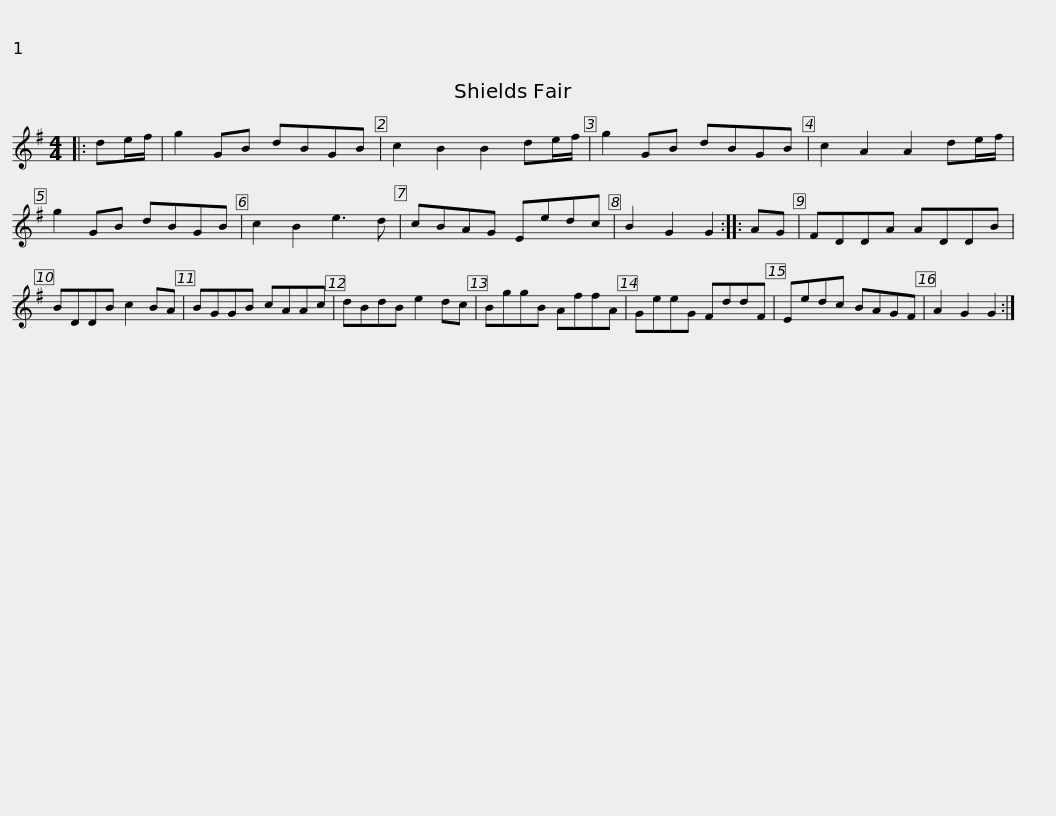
X:1
L:1/8
M:4/4
I:linebreak $
K:G
V:1 treble
V:1
|: de/f/ | g2 GB dBGB | c2 B2 B2 de/f/ | g2 GB dBGB | c2 A2 A2 de/f/ | %5
 g2 GB dBGB | c2 B2 e3 d |$ cBAG Eedc | B2 G2 G2 :: AG | %10
 FDDA ADDB | BDDB c2 BA | BGGB cAAc | dBdB e2 dc |$ BggB AffA | %15
 GeeG FddF | Eedc BAGF | A2 G2 G2 :| %18
